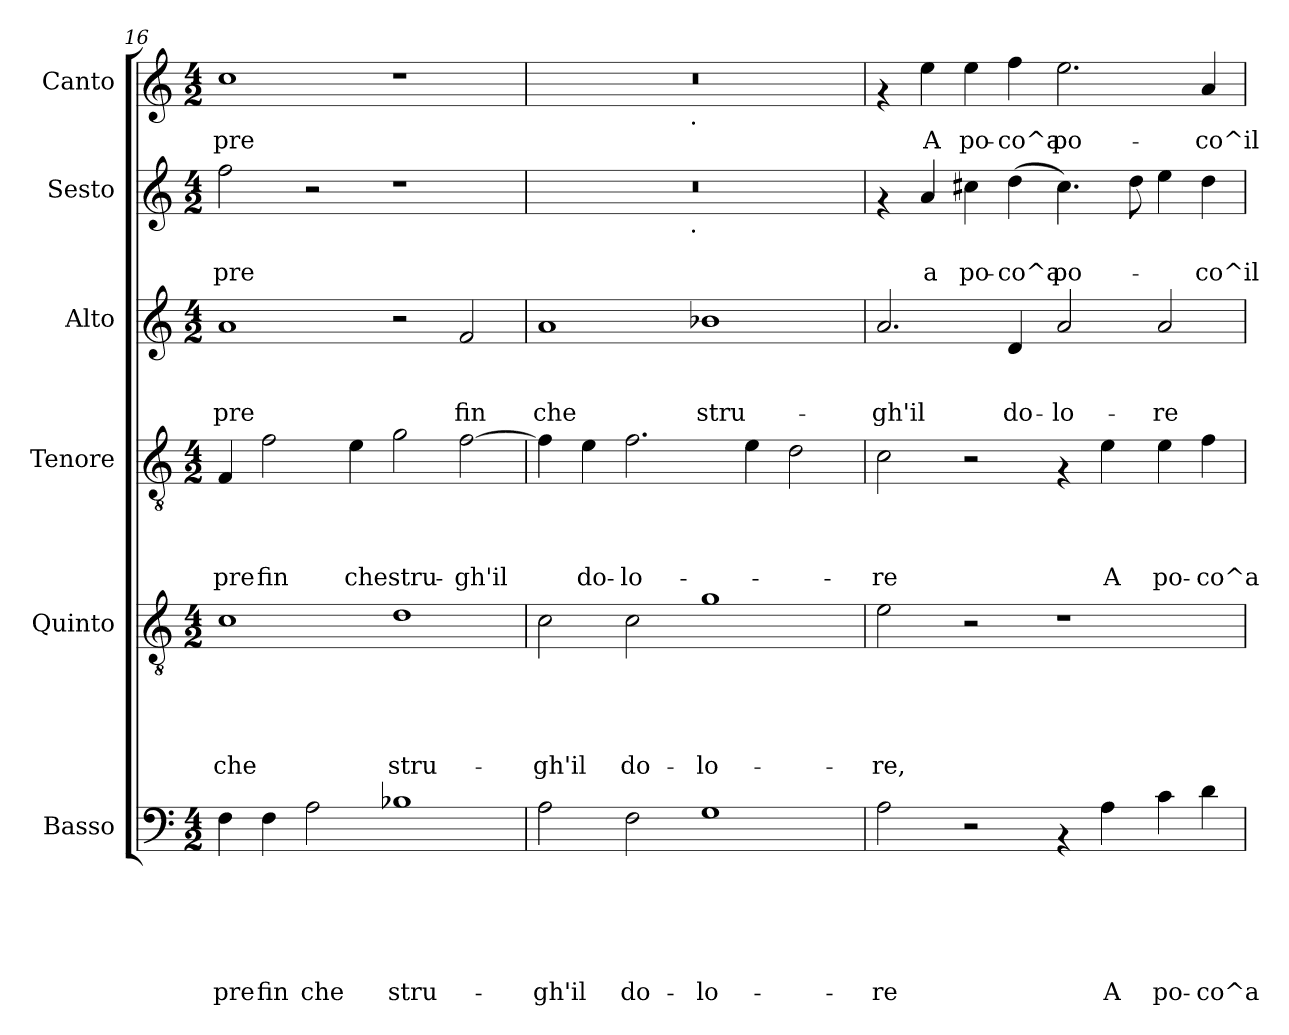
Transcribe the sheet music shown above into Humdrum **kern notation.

**kern	**text	**text	**text	**text	**text	**text	**kern	**text	**text	**text	**text	**text	**kern	**text	**text	**text	**text	**kern	**text	**text	**text	**kern	**text	**text	**kern	**text
*part6	*part6	*part6	*part6	*part6	*part6	*part6	*part5	*part5	*part5	*part5	*part5	*part5	*part4	*part4	*part4	*part4	*part4	*part3	*part3	*part3	*part3	*part2	*part2	*part2	*part1	*part1
*staff6	*staff6	*staff6	*staff6	*staff6	*staff6	*staff6	*staff5	*staff5	*staff5	*staff5	*staff5	*staff5	*staff4	*staff4	*staff4	*staff4	*staff4	*staff3	*staff3	*staff3	*staff3	*staff2	*staff2	*staff2	*staff1	*staff1
*I"Basso	*	*	*	*	*	*	*I"Quinto	*	*	*	*	*	*I"Tenore	*	*	*	*	*I"Alto	*	*	*	*I"Sesto	*	*	*I"Canto	*
*I'B.	*	*	*	*	*	*	*I'Q.	*	*	*	*	*	*I'T.	*	*	*	*	*I'A.	*	*	*	*I'S.	*	*	*I'C.	*
*clefF4	*	*	*	*	*	*	*clefGv2	*	*	*	*	*	*clefGv2	*	*	*	*	*clefG2	*	*	*	*clefG2	*	*	*clefG2	*
*k[]	*	*	*	*	*	*	*k[]	*	*	*	*	*	*k[]	*	*	*	*	*k[]	*	*	*	*k[]	*	*	*k[]	*
*C:	*	*	*	*	*	*	*C:	*	*	*	*	*	*C:	*	*	*	*	*C:	*	*	*	*C:	*	*	*C:	*
*M4/2	*	*	*	*	*	*	*M4/2	*	*	*	*	*	*M4/2	*	*	*	*	*M4/2	*	*	*	*M4/2	*	*	*M4/2	*
=16	=16	=16	=16	=16	=16	=16	=16	=16	=16	=16	=16	=16	=16	=16	=16	=16	=16	=16	=16	=16	=16	=16	=16	=16	=16	=16
!	!	!	!	!	!	!LO:LY:b	!	!	!	!	!	!LO:LY:b	!	!	!	!	!LO:LY:b	!	!	!	!LO:LY:b	!	!	!LO:LY:b	!	!LO:LY:b
4F\	.	.	.	.	.	-pre	1c	.	.	.	.	che	4F/	.	.	.	-pre	1a	.	.	-pre	2ff\	.	-pre	1cc	-pre
!	!	!	!	!	!	!LO:LY:b	!	!	!	!	!	!	!	!	!	!	!LO:LY:b	!	!	!	!	!	!	!	!	!
4F\	.	.	.	.	.	fin	.	.	.	.	.	.	2f\	.	.	.	fin	.	.	.	.	.	.	.	.	.
!	!	!	!	!	!	!LO:LY:b	!	!	!	!	!	!	!	!	!	!	!	!	!	!	!	!	!	!	!	!
2A\	.	.	.	.	.	che	.	.	.	.	.	.	.	.	.	.	.	.	.	.	.	2r	.	.	.	.
!	!	!	!	!	!	!	!	!	!	!	!	!	!	!	!	!	!LO:LY:b	!	!	!	!	!	!	!	!	!
.	.	.	.	.	.	.	.	.	.	.	.	.	4e\	.	.	.	che	.	.	.	.	.	.	.	.	.
!	!	!	!	!	!	!LO:LY:b	!	!	!	!	!	!LO:LY:b	!	!	!	!	!LO:LY:b	!	!	!	!	!	!	!	!	!
1B-X	.	.	.	.	.	stru-	1d	.	.	.	.	stru-	2g\	.	.	.	stru-	2r	.	.	.	1r	.	.	1r	.
!	!	!	!	!	!	!	!	!	!	!	!	!	!	!	!	!	!LO:LY:b	!	!	!	!LO:LY:b	!	!	!	!	!
.	.	.	.	.	.	.	.	.	.	.	.	.	[>2f\	.	.	.	-gh'il	2f/	.	.	fin	.	.	.	.	.
=17	=17	=17	=17	=17	=17	=17	=17	=17	=17	=17	=17	=17	=17	=17	=17	=17	=17	=17	=17	=17	=17	=17	=17	=17	=17	=17
!	!	!	!	!	!	!LO:LY:b	!	!	!	!	!	!LO:LY:b	!	!	!	!	!	!	!	!	!LO:LY:b	!	!	!	!	!
*	*	*	*	*	*	*	*	*	*	*	*	*	*	*	*	*	*	*	*	*	*	*^	*	*	*^	*
2A\	.	.	.	.	.	-gh'il	2c\	.	.	.	.	-gh'il	4f\]	.	.	.	.	1a	.	.	che	0r	2ryy	.	.	0r	2ryy	.
!	!	!	!	!	!	!	!	!	!	!	!	!	!	!	!	!	!LO:LY:b	!	!	!	!	!	!	!	!	!	!	!
.	.	.	.	.	.	.	.	.	.	.	.	.	4e\	.	.	.	do-	.	.	.	.	.	.	.	.	.	.	.
!	!	!	!	!	!	!LO:LY:b	!	!	!	!	!	!LO:LY:b	!	!	!	!	!LO:LY:b	!	!	!	!	!	!	!	!	!	!	!
2F\	.	.	.	.	.	do-	2c\	.	.	.	.	do-	2.f\	.	.	.	-lo-	.	.	.	.	.	4...ryy	.	.	.	4...ryy	.
!	!	!	!	!	!	!	!	!	!	!	!	!	!	!	!	!	!	!	!	!	!	!	!	!	!	!	!LO:TX:b:t=.	!
!	!	!	!	!	!	!	!	!	!	!	!	!	!	!	!	!	!	!	!	!	!	!	!LO:TX:b:t=.	!	!	!	!	!
.	.	.	.	.	.	.	.	.	.	.	.	.	.	.	.	.	.	.	.	.	.	.	1ryy	.	.	.	1ryy	.
!	!	!	!	!	!	!LO:LY:b	!	!	!	!	!	!LO:LY:b	!	!	!	!	!	!	!	!	!LO:LY:b	!	!	!	!	!	!	!
1G	.	.	.	.	.	-lo-	1g	.	.	.	.	-lo-	.	.	.	.	.	1b-X	.	.	stru-	.	.	.	.	.	.	.
.	.	.	.	.	.	.	.	.	.	.	.	.	4e\	.	.	.	.	.	.	.	.	.	.	.	.	.	.	.
.	.	.	.	.	.	.	.	.	.	.	.	.	2d\	.	.	.	.	.	.	.	.	.	.	.	.	.	.	.
.	.	.	.	.	.	.	.	.	.	.	.	.	.	.	.	.	.	.	.	.	.	.	32ryy	.	.	.	32ryy	.
!!LO:LB:g=z
=18	=18	=18	=18	=18	=18	=18	=18	=18	=18	=18	=18	=18	=18	=18	=18	=18	=18	=18	=18	=18	=18	=18	=18	=18	=18	=18	=18	=18
!	!	!	!	!	!	!LO:LY:b	!	!	!	!	!	!LO:LY:b	!	!	!	!	!LO:LY:b	!	!	!	!LO:LY:b	!	!	!	!	!	!	!
*	*	*	*	*	*	*	*	*	*	*	*	*	*	*	*	*	*	*	*	*	*	*v	*v	*	*	*	*	*
*	*	*	*	*	*	*	*	*	*	*	*	*	*	*	*	*	*	*	*	*	*	*	*	*	*v	*v	*
2A\	.	.	.	.	.	-re	2e\	.	.	.	.	-re,	2c\	.	.	.	-re	2.a/	.	.	-gh'il	4rf	.	.	4rf	.
!	!	!	!	!	!	!	!	!	!	!	!	!	!	!	!	!	!	!	!	!	!	!	!	!LO:LY:b	!	!LO:LY:b
.	.	.	.	.	.	.	.	.	.	.	.	.	.	.	.	.	.	.	.	.	.	4a/	.	a	4ee\	A
!	!	!	!	!	!	!	!	!	!	!	!	!	!	!	!	!	!	!	!	!	!	!	!	!LO:LY:b	!	!LO:LY:b
2r	.	.	.	.	.	.	2r	.	.	.	.	.	2r	.	.	.	.	.	.	.	.	4cc#X\	.	po-	4ee\	po-
!	!	!	!	!	!	!	!	!	!	!	!	!	!	!	!	!	!	!	!	!	!LO:LY:b	!	!	!LO:LY:b	!	!LO:LY:b
.	.	.	.	.	.	.	.	.	.	.	.	.	.	.	.	.	.	4d/	.	.	do-	(<4dd\	.	-co^a	4ff\	-co^a
!	!	!	!	!	!	!	!	!	!	!	!	!	!	!	!	!	!	!	!	!	!LO:LY:b	!	!	!LO:LY:b	!	!LO:LY:b
4rAA	.	.	.	.	.	.	1r	.	.	.	.	.	4rF	.	.	.	.	2a/	.	.	-lo-	4.cc#\)	.	po-	2.ee\	po-
!	!	!	!	!	!	!LO:LY:b	!	!	!	!	!	!	!	!	!	!	!LO:LY:b	!	!	!	!	!	!	!	!	!
4A\	.	.	.	.	.	A	.	.	.	.	.	.	4e\	.	.	.	A	.	.	.	.	.	.	.	.	.
.	.	.	.	.	.	.	.	.	.	.	.	.	.	.	.	.	.	.	.	.	.	8dd\	.	.	.	.
!	!	!	!	!	!	!LO:LY:b	!	!	!	!	!	!	!	!	!	!	!LO:LY:b	!	!	!	!LO:LY:b	!	!	!	!	!
4c\	.	.	.	.	.	po-	.	.	.	.	.	.	4e\	.	.	.	po-	2a/	.	.	-re	4ee\	.	.	.	.
!	!	!	!	!	!	!LO:LY:b	!	!	!	!	!	!	!	!	!	!	!LO:LY:b	!	!	!	!	!	!	!LO:LY:b	!	!LO:LY:b
4d\	.	.	.	.	.	-co^a	.	.	.	.	.	.	4f\	.	.	.	-co^a	.	.	.	.	4dd\	.	-co^il	4a/	-co^il
=	=	=	=	=	=	=	=	=	=	=	=	=	=	=	=	=	=	=	=	=	=	=	=	=	=	=
*-	*-	*-	*-	*-	*-	*-	*-	*-	*-	*-	*-	*-	*-	*-	*-	*-	*-	*-	*-	*-	*-	*-	*-	*-	*-	*-
